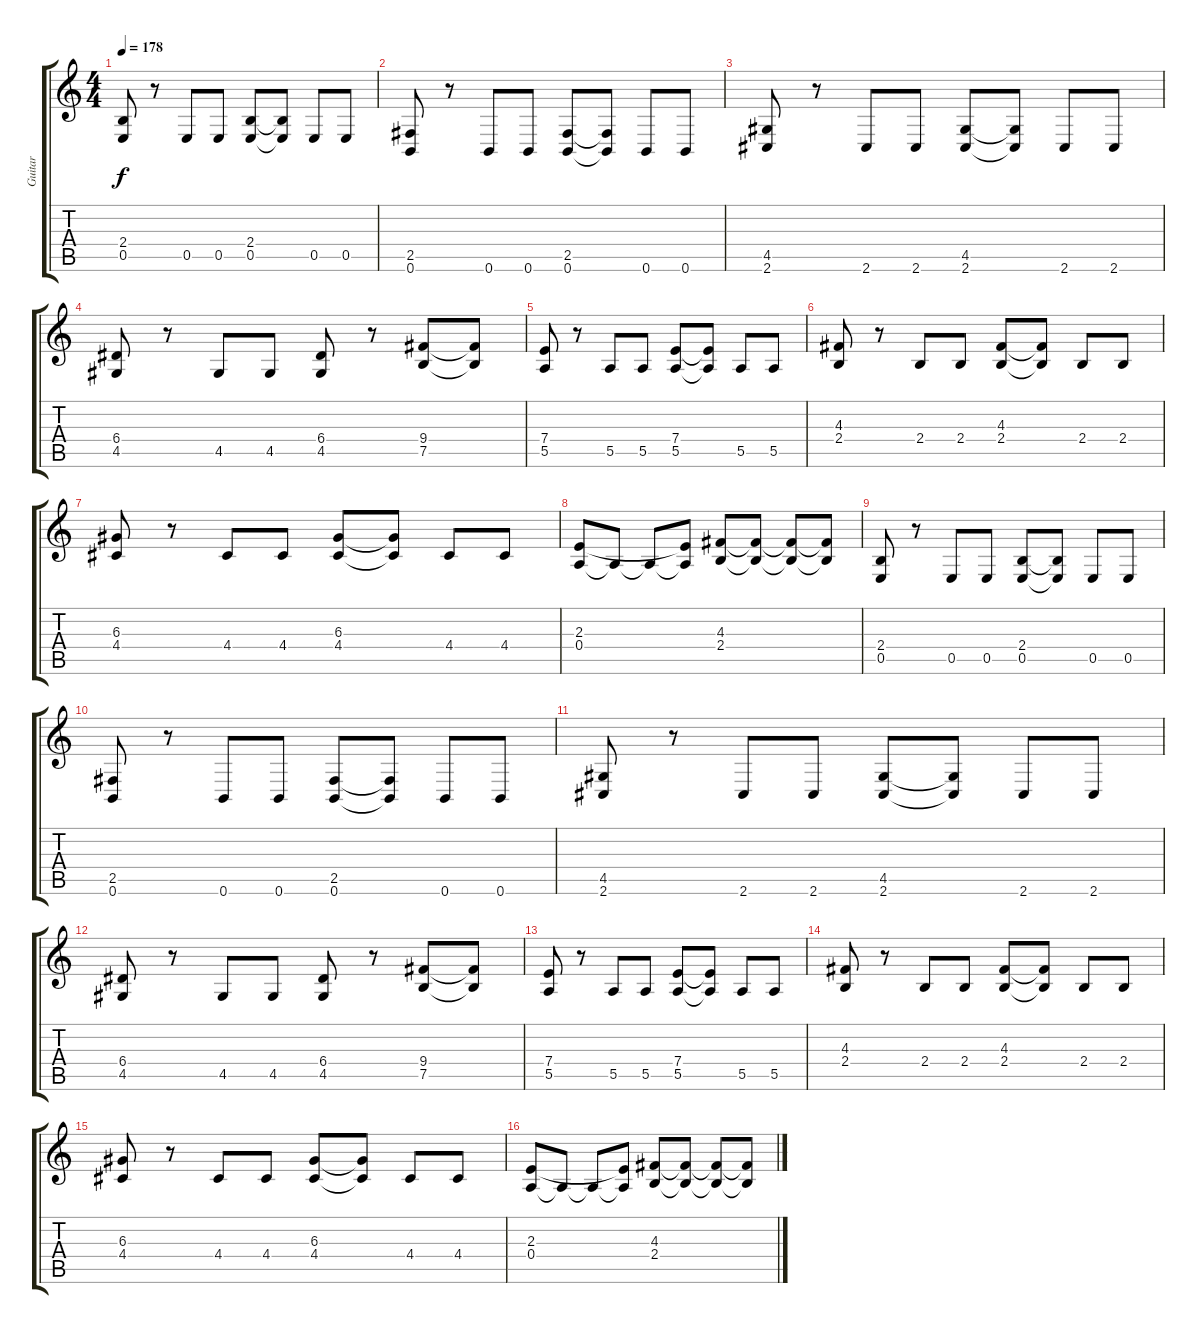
\track ("Guitar" "Guitar") {instrument distortionguitar}
\staff {score tabs}
\tuning (B3 G3 D3 A2 E2 B1) {hide}
\ts (4 4)
\tempo 178
\clef g2
\ks c
(2.4 0.5).8{dy f} r.8 0.5.8 0.5.8 (2.4 0.5).8 (2.4{t} 0.5{t}).8 0.5.8 0.5.8 |
(2.5 0.6).8 r.8 0.6.8 0.6.8 (2.5 0.6).8 (2.5{t} 0.6{t}).8 0.6.8 0.6.8 |
(4.5 2.6).8 r.8 2.6.8 2.6.8 (4.5 2.6).8 (4.5{t} 2.6{t}).8 2.6.8 2.6.8 |
(6.4 4.5).8 r.8 4.5.8 4.5.8 (6.4 4.5).8 r.8 (9.4 7.5).8 (9.4{t} 7.5{t}).8 |
(7.4 5.5).8 r.8 5.5.8 5.5.8 (7.4 5.5).8 (7.4{t} 5.5{t}).8 5.5.8 5.5.8 |
(4.3 2.4).8 r.8 2.4.8 2.4.8 (4.3 2.4).8 (4.3{t} 2.4{t}).8 2.4.8 2.4.8 |
(6.3 4.4).8 r.8 4.4.8 4.4.8 (6.3 4.4).8 (6.3{t} 4.4{t}).8 4.4.8 4.4.8 |
(2.3 0.4).8 0.4{t}.8 0.4{t}.8 (2.3{t} 0.4{t}).8 (4.3 2.4).8 (4.3{t} 2.4{t}).8 (4.3{t} 2.4{t}).8 (4.3{t} 2.4{t}).8 |
(2.4 0.5).8 r.8 0.5.8 0.5.8 (2.4 0.5).8 (2.4{t} 0.5{t}).8 0.5.8 0.5.8 |
(2.5 0.6).8 r.8 0.6.8 0.6.8 (2.5 0.6).8 (2.5{t} 0.6{t}).8 0.6.8 0.6.8 |
(4.5 2.6).8 r.8 2.6.8 2.6.8 (4.5 2.6).8 (4.5{t} 2.6{t}).8 2.6.8 2.6.8 |
(6.4 4.5).8 r.8 4.5.8 4.5.8 (6.4 4.5).8 r.8 (9.4 7.5).8 (9.4{t} 7.5{t}).8 |
(7.4 5.5).8 r.8 5.5.8 5.5.8 (7.4 5.5).8 (7.4{t} 5.5{t}).8 5.5.8 5.5.8 |
(4.3 2.4).8 r.8 2.4.8 2.4.8 (4.3 2.4).8 (4.3{t} 2.4{t}).8 2.4.8 2.4.8 |
(6.3 4.4).8 r.8 4.4.8 4.4.8 (6.3 4.4).8 (6.3{t} 4.4{t}).8 4.4.8 4.4.8 |
(2.3 0.4).8 0.4{t}.8 0.4{t}.8 (2.3{t} 0.4{t}).8 (4.3 2.4).8 (4.3{t} 2.4{t}).8 (4.3{t} 2.4{t}).8 (4.3{t} 2.4{t}).8
